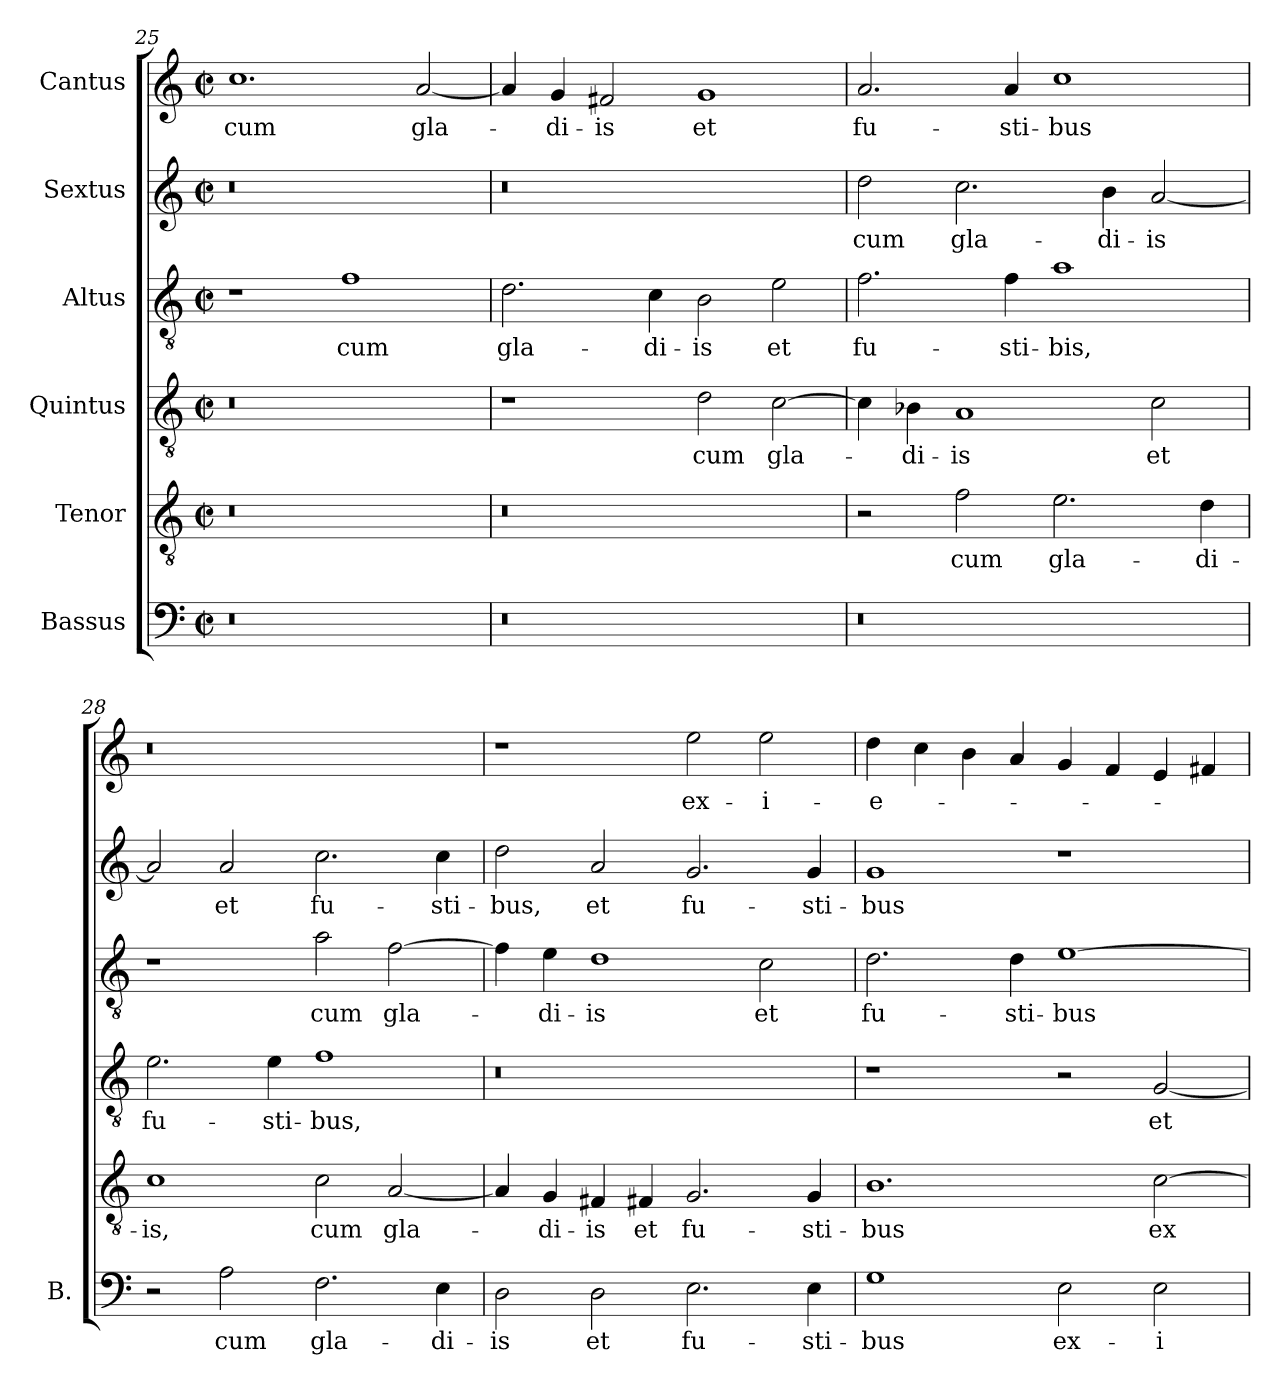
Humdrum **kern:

**kern	**text	**kern	**text	**kern	**text	**kern	**text	**kern	**text	**kern	**text
*part6	*part6	*part5	*part5	*part4	*part4	*part3	*part3	*part2	*part2	*part1	*part1
*staff6	*staff6	*staff5	*staff5	*staff4	*staff4	*staff3	*staff3	*staff2	*staff2	*staff1	*staff1
*I"Bassus	*	*I"Tenor	*	*I"Quintus	*	*I"Altus	*	*I"Sextus	*	*I"Cantus	*
*I'B.	*	*	*	*	*	*	*	*	*	*	*
*clefF4	*	*clefGv2	*	*clefGv2	*	*clefGv2	*	*clefG2	*	*clefG2	*
*k[]	*	*k[]	*	*k[]	*	*k[]	*	*k[]	*	*k[]	*
*C:	*	*C:	*	*C:	*	*C:	*	*C:	*	*C:	*
*M2/2	*	*M2/2	*	*M2/2	*	*M2/2	*	*M2/2	*	*M2/2	*
*met(c|)	*	*met(c|)	*	*met(c|)	*	*met(c|)	*	*met(c|)	*	*met(c|)	*
=25	=25	=25	=25	=25	=25	=25	=25	=25	=25	=25	=25
!LO:N:vis=0	!	!LO:N:vis=0	!	!LO:N:vis=0	!	!	!	!LO:N:vis=0	!	!	!
1r	.	1r	.	1r	.	1r	.	1r	.	1.cc\	cum
1ryy	.	1ryy	.	1ryy	.	1f\	cum	1ryy	.	.	.
.	.	.	.	.	.	.	.	.	.	[2a/	gla-
=26	=26	=26	=26	=26	=26	=26	=26	=26	=26	=26	=26
!LO:N:vis=0	!	!LO:N:vis=0	!	!	!	!	!	!LO:N:vis=0	!	!	!
1r	.	1r	.	1r	.	2.d\	gla-	1r	.	4a/]	.
.	.	.	.	.	.	.	.	.	.	4g/	-di-
.	.	.	.	.	.	.	.	.	.	2f#X/	-is
.	.	.	.	.	.	4c\	-di-	.	.	.	.
1ryy	.	1ryy	.	2d\	cum	2B\	-is	1ryy	.	1g/	et
.	.	.	.	[2c\	gla-	2e\	et	.	.	.	.
=27	=27	=27	=27	=27	=27	=27	=27	=27	=27	=27	=27
!LO:N:vis=0	!	!	!	!	!	!	!	!	!	!	!
1r	.	2r	.	4c\]	.	2.f\	fu-	2dd\	cum	2.a/	fu-
.	.	.	.	4B-X\	-di-	.	.	.	.	.	.
.	.	2f\	cum	1A/	-is	.	.	2.cc\	gla-	.	.
.	.	.	.	.	.	4f\	-sti-	.	.	4a/	-sti-
1ryy	.	2.e\	gla-	.	.	1a\	-bis,	.	.	1cc\	-bus
.	.	.	.	.	.	.	.	4b\	-di-	.	.
.	.	.	.	2c\	et	.	.	[2a/	-is	.	.
.	.	4d\	-di-	.	.	.	.	.	.	.	.
=28	=28	=28	=28	=28	=28	=28	=28	=28	=28	=28	=28
!	!	!	!	!	!	!	!	!	!	!LO:N:vis=0	!
2r	.	1c\	-is,	2.e\	fu-	1r	.	2a/]	.	1r	.
2A\	cum	.	.	.	.	.	.	2a/	et	.	.
.	.	.	.	4e\	-sti-	.	.	.	.	.	.
2.F\	gla-	2c\	cum	1f\	-bus,	2a\	cum	2.cc\	fu-	1ryy	.
.	.	[2A/	gla-	.	.	[2f\	gla-	.	.	.	.
4E\	-di-	.	.	.	.	.	.	4cc\	-sti-	.	.
=29	=29	=29	=29	=29	=29	=29	=29	=29	=29	=29	=29
!	!	!	!	!LO:N:vis=0	!	!	!	!	!	!	!
2D\	-is	4A/]	.	1r	.	4f\]	.	2dd\	-bus,	1r	.
.	.	4G/	-di-	.	.	4e\	-di-	.	.	.	.
2D\	et	4F#X/	-is	.	.	1d\	-is	2a/	et	.	.
.	.	4F#X/	et	.	.	.	.	.	.	.	.
2.E\	fu-	2.G/	fu-	1ryy	.	.	.	2.g/	fu-	2ee\	ex-
.	.	.	.	.	.	2c\	et	.	.	2ee\	-i-
4E\	-sti-	4G/	-sti-	.	.	.	.	4g/	-sti-	.	.
=30	=30	=30	=30	=30	=30	=30	=30	=30	=30	=30	=30
1G\	-bus	1.B\	-bus	1r	.	2.d\	fu-	1g/	-bus	4dd\	-e-
.	.	.	.	.	.	.	.	.	.	4cc\	.
.	.	.	.	.	.	.	.	.	.	4b\	.
.	.	.	.	.	.	4d\	-sti-	.	.	4a/	.
2E\	ex-	.	.	2r	.	[1e\	-bus	1r	.	4g/	.
.	.	.	.	.	.	.	.	.	.	4f/	.
2E\	-i-	[2c\	ex-	[2G/	et	.	.	.	.	4e/	.
.	.	.	.	.	.	.	.	.	.	4f#X/	.
=	=	=	=	=	=	=	=	=	=	=	=
*-	*-	*-	*-	*-	*-	*-	*-	*-	*-	*-	*-
